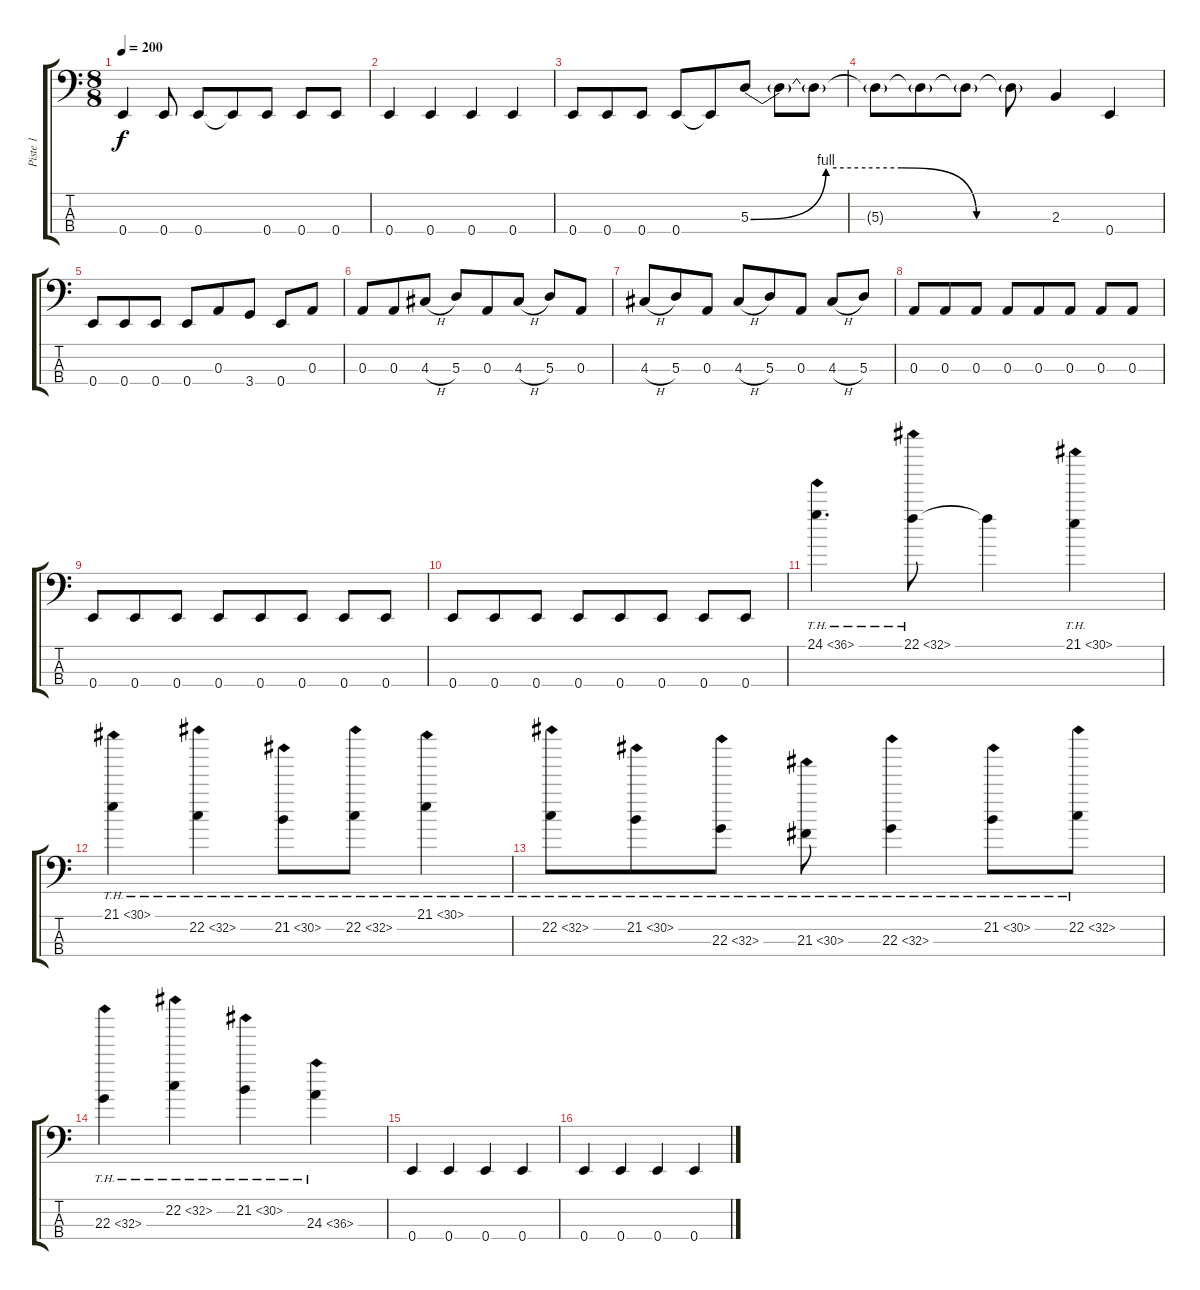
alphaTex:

\track ("Piste 1" "Piste 1") {instrument distortionguitar}
\staff {score tabs}
\tuning (G2 D2 A1 E1) {hide}
\ts (8 8)
\tempo 200
\clef f4
\ks c
0.4.4{dy f} 0.4.8 0.4.8 0.4{t}.8 0.4.8 0.4.8 0.4.8 |
0.4.4 0.4.4 0.4.4 0.4.4 |
0.4.8 0.4.8 0.4.8 0.4.8 0.4{t}.8 5.3{be (custom 0 0 15 4 30 4 45 0 60 0)}.8 5.3{t}.8 5.3{t}.8 |
5.3{t}.8 5.3{t}.8 5.3{t}.8 5.3{t}.8 2.3.4 0.4.4 |
0.4.8 0.4.8 0.4.8 0.4.8 0.3.8 3.4.8 0.4.8 0.3.8 |
0.3.8 0.3.8 4.3{h}.8 5.3.8 0.3.8 4.3{h}.8 5.3.8 0.3.8 |
4.3{h}.8 5.3.8 0.3.8 4.3{h}.8 5.3.8 0.3.8 4.3{h}.8 5.3.8 |
0.3.8 0.3.8 0.3.8 0.3.8 0.3.8 0.3.8 0.3.8 0.3.8 |
0.4.8 0.4.8 0.4.8 0.4.8 0.4.8 0.4.8 0.4.8 0.4.8 |
0.4.8 0.4.8 0.4.8 0.4.8 0.4.8 0.4.8 0.4.8 0.4.8 |
24.1{th 12}.4{d} 22.1{th 10}.8 22.1{t}.4 21.1{th 9}.4 |
21.1{th 9}.4 22.2{th 10}.4 21.2{th 9}.8 22.2{th 10}.8 21.1{th 9}.4 |
22.2{th 10}.8 21.2{th 9}.8 22.3{th 10}.8 21.3{th 9}.8 22.3{th 10}.4 21.2{th 9}.8 22.2{th 10}.8 |
22.3{th 10}.4 22.2{th 10}.4 21.2{th 9}.4 24.3{th 12}.4 |
0.4.4 0.4.4 0.4.4 0.4.4 |
0.4.4 0.4.4 0.4.4 0.4.4
